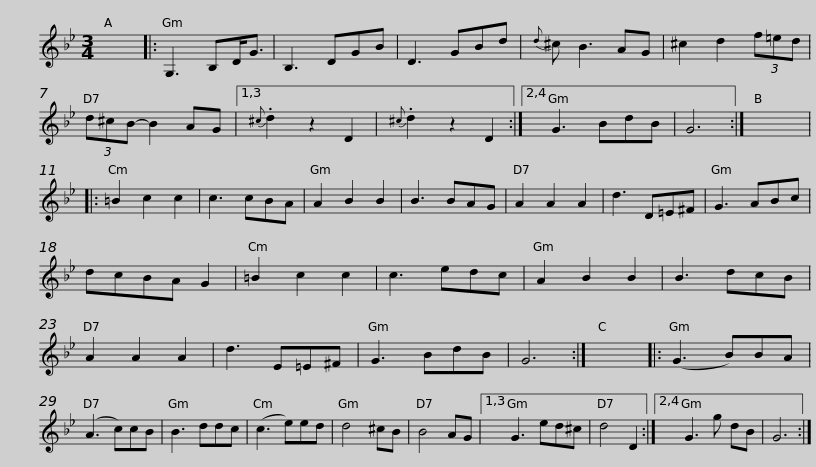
X:1
L:1/8
M:3/4
I:linebreak $
K:Gmin
V:1 treble
V:1
 x6 |: G,3 B,D<G | B,3 DGB | D3 GBd |{d} ^c B3 AG | %5
 ^c2 d2 (3f=ed | (3d^cB- B2 AG |1,3{^c} .d2 z2 D2 |${^c} .d2 z2 D2 :|2,4 G3 BdB | %10
 G6 :| x6 |: =B2 c2 c2 | c3 cBA | A2 B2 B2 | %15
 B3 BAG | A2 A2 A2 | d3 D=E^F |$ G3 ABc | dcBA G2 | %20
 =B2 c2 c2 | c3 edc | A2 B2 B2 | B3 dcB | A2 A2 A2 | %25
 d3 E=E^F | G3 BdB | G6 :| x6 |:$ (G3 B)BA | %30
 (A3 c)cB | B3 ddc | (c3 e)ed | d4 ^cB | B4 AG |1,3 %35
 G3 ed^c | d4 D2 :|2,4 G3 g dB | G6 :| %39
